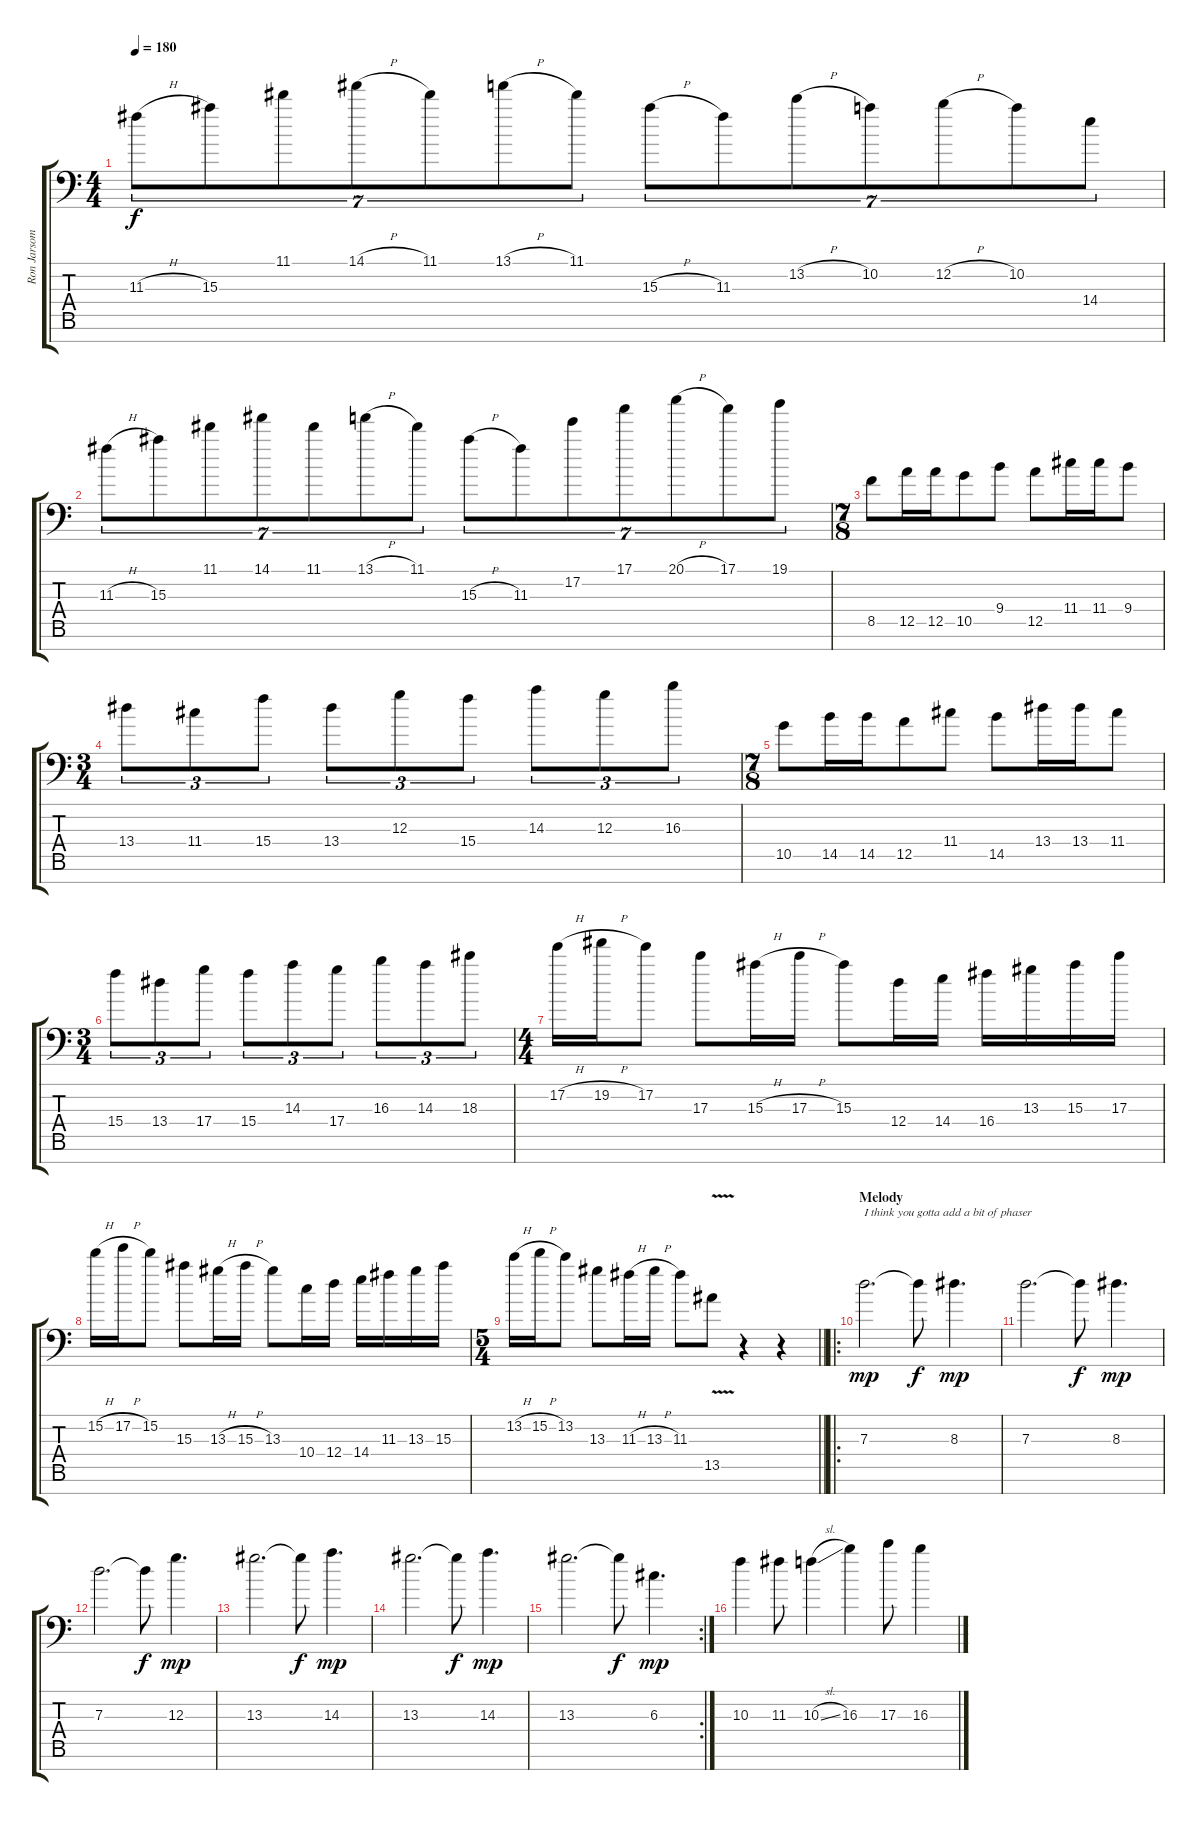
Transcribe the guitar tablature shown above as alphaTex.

\track ("Ron Jarsombek " "Ron Jarsom") {instrument distortionguitar}
\staff {score tabs}
\tuning (E4 B3 G3 D3 A2 E2 A1) {hide}
\ts (4 4)
\tempo 180
\clef f4
\ks c
11.3{h}.8{tu (7 4) dy f} 15.3.8{tu (7 4)} 11.1.8{tu (7 4)} 14.1{h}.8{tu (7 4)} 11.1.8{tu (7 4)} 13.1{h}.8{tu (7 4)} 11.1.8{tu (7 4)} 15.3{h}.8{tu (7 4)} 11.3.8{tu (7 4)} 13.2{h}.8{tu (7 4)} 10.2.8{tu (7 4)} 12.2{h}.8{tu (7 4)} 10.2.8{tu (7 4)} 14.4.8{tu (7 4)} |
11.3{h}.8{tu (7 4)} 15.3.8{tu (7 4)} 11.1.8{tu (7 4)} 14.1.8{tu (7 4)} 11.1.8{tu (7 4)} 13.1{h}.8{tu (7 4)} 11.1.8{tu (7 4)} 15.3{h}.8{tu (7 4)} 11.3.8{tu (7 4)} 17.2.8{tu (7 4)} 17.1.8{tu (7 4)} 20.1{h}.8{tu (7 4)} 17.1.8{tu (7 4)} 19.1.8{tu (7 4)} |
\ts (7 8)
8.5.8 12.5.16 12.5.16 10.5.8 9.4.8 12.5.8 11.4.16 11.4.16 9.4.8 |
\ts (3 4)
13.4.8{tu (3 2)} 11.4.8{tu (3 2)} 15.4.8{tu (3 2)} 13.4.8{tu (3 2)} 12.3.8{tu (3 2)} 15.4.8{tu (3 2)} 14.3.8{tu (3 2)} 12.3.8{tu (3 2)} 16.3.8{tu (3 2)} |
\ts (7 8)
10.5.8 14.5.16 14.5.16 12.5.8 11.4.8 14.5.8 13.4.16 13.4.16 11.4.8 |
\ts (3 4)
15.4.8{tu (3 2)} 13.4.8{tu (3 2)} 17.4.8{tu (3 2)} 15.4.8{tu (3 2)} 14.3.8{tu (3 2)} 17.4.8{tu (3 2)} 16.3.8{tu (3 2)} 14.3.8{tu (3 2)} 18.3.8{tu (3 2)} |
\ts (4 4)
17.2{h}.16 19.2{h}.16 17.2.8 17.3.8 15.3{h}.16 17.3{h}.16 15.3.8 12.4.16 14.4.16 16.4.16 13.3.16 15.3.16 17.3.16 |
15.2{h}.16 17.2{h}.16 15.2.8 15.3.8 13.3{h}.16 15.3{h}.16 13.3.8 10.4.16 12.4.16 14.4.16 11.3.16 13.3.16 15.3.16 |
\ts (5 4)
\barLineRight lightlight
13.2{h}.16 15.2{h}.16 13.2.8 13.3.8 11.3{h}.16 13.3{h}.16 11.3.8 13.5{v}.8 r.4 r.4 |
\ro
\section ("" "Melody")
7.3.2{d txt "I think you gotta add a bit of phaser" dy mp} 7.3{t}.8{dy f} 8.3.4{d dy mp} |
7.3.2{d} 7.3{t}.8{dy f} 8.3.4{d dy mp} |
7.3.2{d} 7.3{t}.8{dy f} 12.3.4{d dy mp} |
13.3.2{d} 13.3{t}.8{dy f} 14.3.4{d dy mp} |
13.3.2{d} 13.3{t}.8{dy f} 14.3.4{d dy mp} |
\rc 2
13.3.2{d} 13.3{t}.8{dy f} 6.3.4{d dy mp} |
10.3.4 11.3.8 10.3{sl}.4 16.3.4 17.3.8 16.3.4
